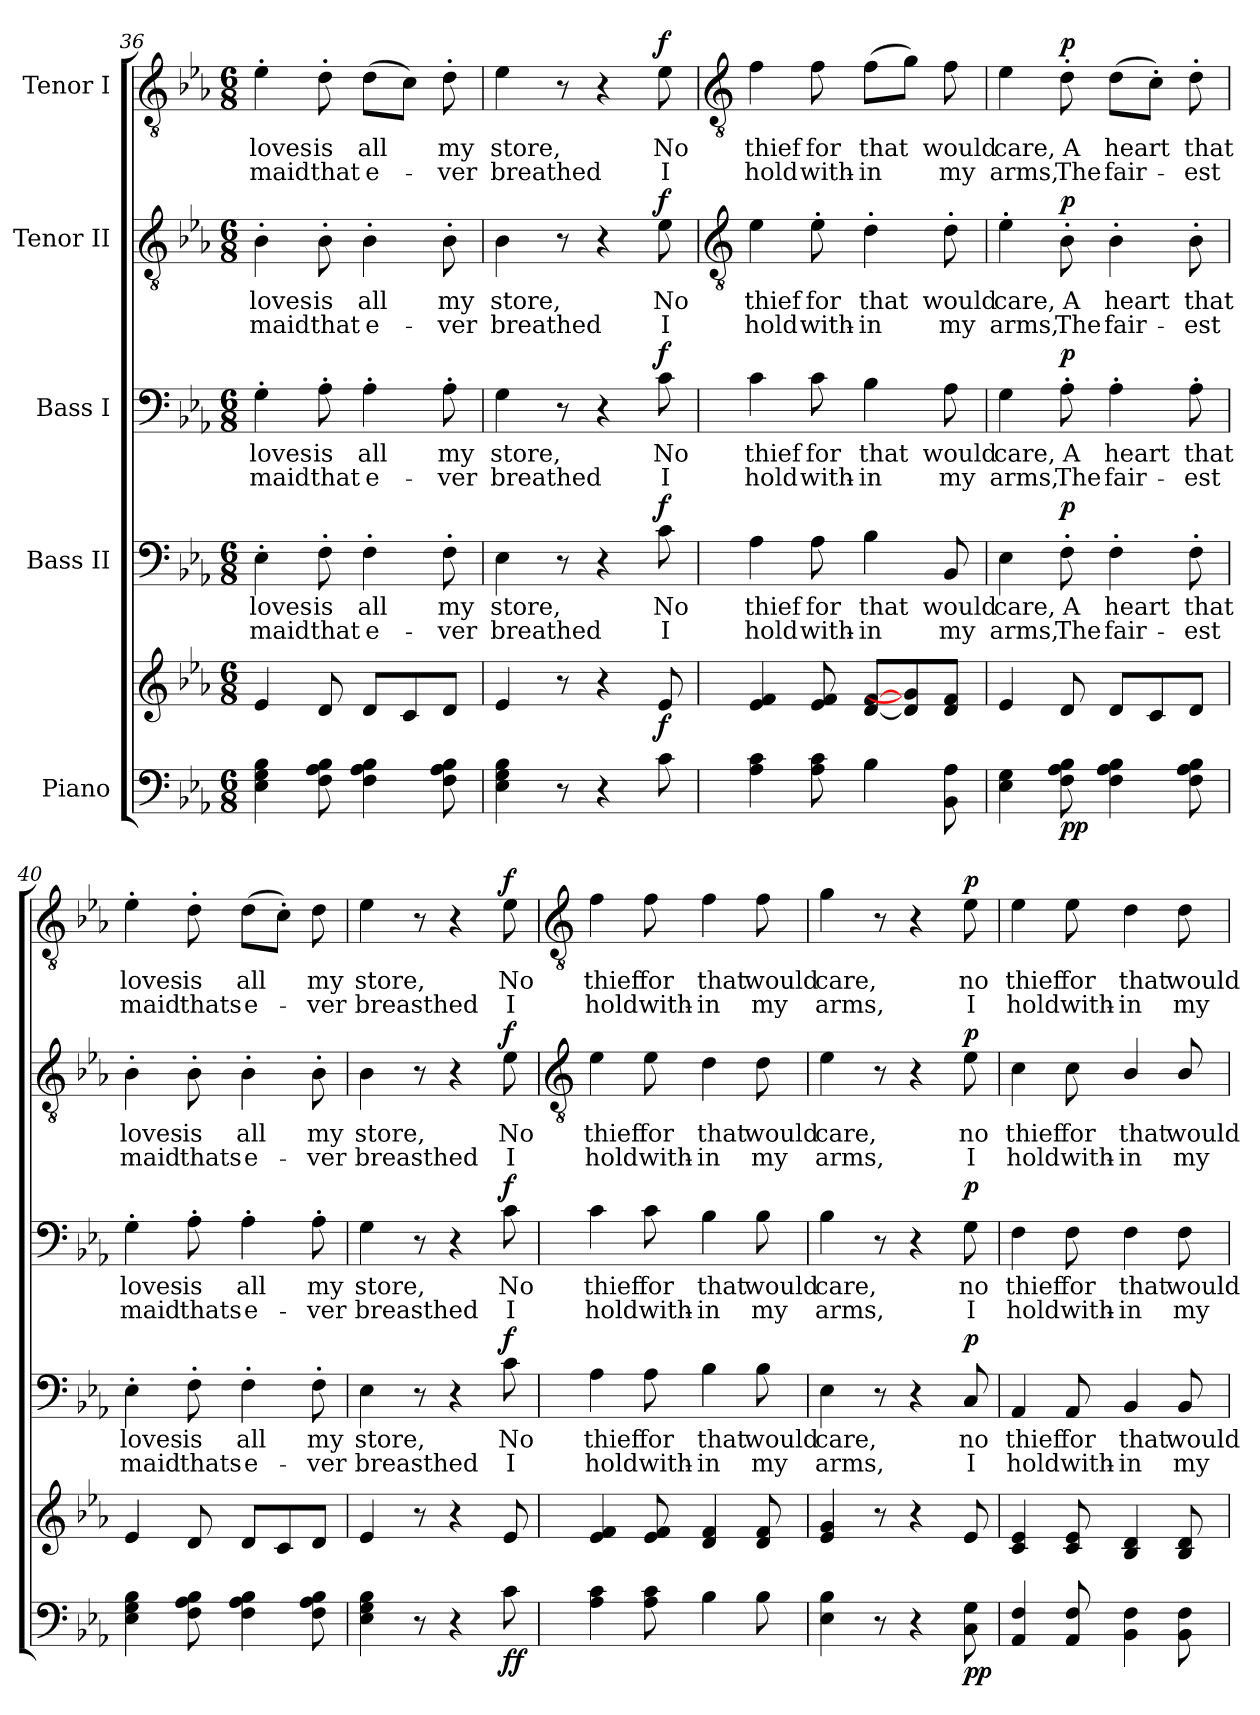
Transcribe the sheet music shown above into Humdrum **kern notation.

**kern	**kern	**dynam	**kern	**text	**text	**dynam	**kern	**text	**text	**dynam	**kern	**text	**text	**dynam	**kern	**text	**text	**dynam
*part5	*part5	*part5	*part4	*part4	*part4	*part4	*part3	*part3	*part3	*part3	*part2	*part2	*part2	*part2	*part1	*part1	*part1	*part1
*staff6	*staff5	*staff5/6	*staff4	*staff4	*staff4	*staff4	*staff3	*staff3	*staff3	*staff3	*staff2	*staff2	*staff2	*staff2	*staff1	*staff1	*staff1	*staff1
*I"Piano	*	*	*I"Bass II	*	*	*	*I"Bass I	*	*	*	*I"Tenor II	*	*	*	*I"Tenor I	*	*	*
*clefF4	*clefG2	*	*clefF4	*	*	*	*clefF4	*	*	*	*clefGv2	*	*	*	*clefGv2	*	*	*
*k[b-e-a-]	*k[b-e-a-]	*	*k[b-e-a-]	*	*	*	*k[b-e-a-]	*	*	*	*k[b-e-a-]	*	*	*	*k[b-e-a-]	*	*	*
*E-:	*E-:	*	*E-:	*	*	*	*E-:	*	*	*	*E-:	*	*	*	*E-:	*	*	*
*M6/8	*M6/8	*	*M6/8	*	*	*	*M6/8	*	*	*	*M6/8	*	*	*	*M6/8	*	*	*
=36	=36	=36	=36	=36	=36	=36	=36	=36	=36	=36	=36	=36	=36	=36	=36	=36	=36	=36
!	!	!	!	!LO:LY:b	!LO:LY:b	!	!	!LO:LY:b	!LO:LY:b	!	!	!LO:LY:b	!LO:LY:b	!	!	!LO:LY:b	!LO:LY:b	!
4E- 4G 4B-	4e-	.	4E-'	loves	maid	.	4G'	loves	maid	.	4B-'	loves	maid	.	4e-'	loves	maid	.
!	!	!	!	!LO:LY:b	!LO:LY:b	!	!	!LO:LY:b	!LO:LY:b	!	!	!LO:LY:b	!LO:LY:b	!	!	!LO:LY:b	!LO:LY:b	!
8F 8A- 8B-	8d	.	8F'	is	that	.	8A-'	is	that	.	8B-'	is	that	.	8d'	is	that	.
!	!	!	!	!LO:LY:b	!LO:LY:b	!	!	!LO:LY:b	!LO:LY:b	!	!	!LO:LY:b	!LO:LY:b	!	!	!LO:LY:b	!LO:LY:b	!
4F 4A- 4B-	8dL	.	4F'	all	e-	.	4A-'	all	e-	.	4B-'	all	e-	.	(>8dL	all	e-	.
.	8c	.	.	.	.	.	.	.	.	.	.	.	.	.	8cJ)	.	.	.
!	!	!	!	!LO:LY:b	!LO:LY:b	!	!	!LO:LY:b	!LO:LY:b	!	!	!LO:LY:b	!LO:LY:b	!	!	!LO:LY:b	!LO:LY:b	!
8F 8A- 8B-	8dJ	.	8F'	-my	ver	.	8A-'	-my	ver	.	8B-'	-my	ver	.	8d'	my	ver	.
=37	=37	=37	=37	=37	=37	=37	=37	=37	=37	=37	=37	=37	=37	=37	=37	=37	=37	=37
!	!	!	!	!LO:LY:b	!LO:LY:b	!	!	!LO:LY:b	!LO:LY:b	!	!	!LO:LY:b	!LO:LY:b	!	!	!LO:LY:b	!LO:LY:b	!
4E- 4G 4B-	4e-	.	4E-	store,	breathed	.	4G	store,	breathed	.	4B-	store,	breathed	.	4e-	store,	breathed	.
8r	8r	.	8r	.	.	.	8r	.	.	.	8r	.	.	.	8r	.	.	.
4r	4r	.	4r	.	.	.	4r	.	.	.	4r	.	.	.	4r	.	.	.
!	!	!LO:DY:b	!	!LO:LY:b	!LO:LY:b	!LO:DY:b	!	!LO:LY:b	!LO:LY:b	!LO:DY:b	!	!LO:LY:b	!LO:LY:b	!LO:DY:b	!	!LO:LY:b	!LO:LY:b	!LO:DY:b
8c	8e-	f	8c	No	I	f	8c	No	I	f	8e-	No	I	f	8e-	No	I	f
!!LO:LB:g=z
=38	=38	=38	=38	=38	=38	=38	=38	=38	=38	=38	=38	=38	=38	=38	=38	=38	=38	=38
*	*	*	*	*	*	*	*	*	*	*	*clefGv2	*	*	*	*clefGv2	*	*	*
!	!	!	!	!LO:LY:b	!LO:LY:b	!	!	!LO:LY:b	!LO:LY:b	!	!	!LO:LY:b	!LO:LY:b	!	!	!LO:LY:b	!LO:LY:b	!
4A- 4c	4e- 4f	.	4A-	thief	hold	.	4c	thief	hold	.	4e-	thief	hold	.	4f	thief	hold	.
!	!	!	!	!LO:LY:b	!LO:LY:b	!	!	!LO:LY:b	!LO:LY:b	!	!	!LO:LY:b	!LO:LY:b	!	!	!LO:LY:b	!LO:LY:b	!
8A- 8c	8e- 8f	.	8A-	for	with-	.	8c	for	with-	.	8e-'	for	with-	.	8f	for	with-	.
!	!	!	!	!LO:LY:b	!LO:LY:b	!	!	!LO:LY:b	!LO:LY:b	!	!	!LO:LY:b	!LO:LY:b	!	!	!LO:LY:b	!LO:LY:b	!
4B-	[8d [8fL	.	4B-	-that	in	.	4B-	-that	in	.	4d'	-that	in	.	(>8fL	-that	in	.
.	8d] 8g]	.	.	.	.	.	.	.	.	.	.	.	.	.	8gJ)	.	.	.
!	!	!	!	!LO:LY:b	!LO:LY:b	!	!	!LO:LY:b	!LO:LY:b	!	!	!LO:LY:b	!LO:LY:b	!	!	!LO:LY:b	!LO:LY:b	!
8BB- 8A-	8d 8fJ	.	8BB-	would	my	.	8A-	would	my	.	8d'	would	my	.	8f	would	my	.
=39	=39	=39	=39	=39	=39	=39	=39	=39	=39	=39	=39	=39	=39	=39	=39	=39	=39	=39
!	!	!	!	!LO:LY:b	!LO:LY:b	!	!	!LO:LY:b	!LO:LY:b	!	!	!LO:LY:b	!LO:LY:b	!	!	!LO:LY:b	!LO:LY:b	!
4E- 4G	4e-	.	4E-	care,	arms,	.	4G	care,	arms,	.	4e-'	care,	arms,	.	4e-	care,	arms,	.
!	!	!LO:DY:b=2	!	!LO:LY:b	!LO:LY:b	!	!	!LO:LY:b	!LO:LY:b	!	!	!LO:LY:b	!LO:LY:b	!	!	!LO:LY:b	!LO:LY:b	!
!	!	!LO:DY:n=1:b	!	!	!	!LO:DY:b	!	!	!	!LO:DY:b	!	!	!	!LO:DY:b	!	!	!	!LO:DY:b
8F 8A- 8B-	8d	p p	8F'	A	The	p	8A-'	A	The	p	8B-'	A	The	p	8d'	A	The	p
!	!	!	!	!LO:LY:b	!LO:LY:b	!	!	!LO:LY:b	!LO:LY:b	!	!	!LO:LY:b	!LO:LY:b	!	!	!LO:LY:b	!LO:LY:b	!
4F 4A- 4B-	8dL	.	4F'	heart	fair-	.	4A-'	heart	fair-	.	4B-'	heart	fair-	.	(>8dL	heart	fair-	.
.	8c	.	.	.	.	.	.	.	.	.	.	.	.	.	8c'J)	.	.	.
!	!	!	!	!LO:LY:b	!LO:LY:b	!	!	!LO:LY:b	!LO:LY:b	!	!	!LO:LY:b	!LO:LY:b	!	!	!LO:LY:b	!LO:LY:b	!
8F 8A- 8B-	8dJ	.	8F'	-that	est	.	8A-'	-that	est	.	8B-'	-that	est	.	8d'	that	est	.
=40	=40	=40	=40	=40	=40	=40	=40	=40	=40	=40	=40	=40	=40	=40	=40	=40	=40	=40
!	!	!	!	!LO:LY:b	!LO:LY:b	!	!	!LO:LY:b	!LO:LY:b	!	!	!LO:LY:b	!LO:LY:b	!	!	!LO:LY:b	!LO:LY:b	!
4E- 4G 4B-	4e-	.	4E-'	loves	maid	.	4G'	loves	maid	.	4B-'	loves	maid	.	4e-'	loves	maid	.
!	!	!	!	!LO:LY:b	!LO:LY:b	!	!	!LO:LY:b	!LO:LY:b	!	!	!LO:LY:b	!LO:LY:b	!	!	!LO:LY:b	!LO:LY:b	!
8F 8A- 8B-	8d	.	8F'	is	thats	.	8A-'	is	thats	.	8B-'	is	thats	.	8d'	is	thats	.
!	!	!	!	!LO:LY:b	!LO:LY:b	!	!	!LO:LY:b	!LO:LY:b	!	!	!LO:LY:b	!LO:LY:b	!	!	!LO:LY:b	!LO:LY:b	!
4F 4A- 4B-	8dL	.	4F'	all	e-	.	4A-'	all	e-	.	4B-'	all	e-	.	(>8dL	all	e-	.
.	8c	.	.	.	.	.	.	.	.	.	.	.	.	.	8c'J)	.	.	.
!	!	!	!	!LO:LY:b	!LO:LY:b	!	!	!LO:LY:b	!LO:LY:b	!	!	!LO:LY:b	!LO:LY:b	!	!	!LO:LY:b	!LO:LY:b	!
8F 8A- 8B-	8dJ	.	8F'	-my	ver	.	8A-'	-my	ver	.	8B-'	-my	ver	.	8d	my	ver	.
=41	=41	=41	=41	=41	=41	=41	=41	=41	=41	=41	=41	=41	=41	=41	=41	=41	=41	=41
!	!	!	!	!LO:LY:b	!LO:LY:b	!	!	!LO:LY:b	!LO:LY:b	!	!	!LO:LY:b	!LO:LY:b	!	!	!LO:LY:b	!LO:LY:b	!
4E- 4G 4B-	4e-	.	4E-	store,	breasthed	.	4G	store,	breasthed	.	4B-	store,	breasthed	.	4e-	store,	breasthed	.
8r	8r	.	8r	.	.	.	8r	.	.	.	8r	.	.	.	8r	.	.	.
4r	4r	.	4r	.	.	.	4r	.	.	.	4r	.	.	.	4r	.	.	.
!	!	!LO:DY:b=2	!	!LO:LY:b	!LO:LY:b	!	!	!LO:LY:b	!LO:LY:b	!	!	!LO:LY:b	!LO:LY:b	!	!	!LO:LY:b	!LO:LY:b	!
!	!	!LO:DY:n=1:b	!	!	!	!LO:DY:b	!	!	!	!LO:DY:b	!	!	!	!LO:DY:b	!	!	!	!LO:DY:b
8c	8e-	f f	8c	No	I	f	8c	No	I	f	8e-	No	I	f	8e-	No	I	f
!!LO:LB:g=z
=42	=42	=42	=42	=42	=42	=42	=42	=42	=42	=42	=42	=42	=42	=42	=42	=42	=42	=42
*	*	*	*	*	*	*	*	*	*	*	*clefGv2	*	*	*	*clefGv2	*	*	*
!	!	!	!	!LO:LY:b	!LO:LY:b	!	!	!LO:LY:b	!LO:LY:b	!	!	!LO:LY:b	!LO:LY:b	!	!	!LO:LY:b	!LO:LY:b	!
4A- 4c	4e- 4f	.	4A-	thief	hold	.	4c	thief	hold	.	4e-	thief	hold	.	4f	thief	hold	.
!	!	!	!	!LO:LY:b	!LO:LY:b	!	!	!LO:LY:b	!LO:LY:b	!	!	!LO:LY:b	!LO:LY:b	!	!	!LO:LY:b	!LO:LY:b	!
8A- 8c	8e- 8f	.	8A-	for	with-	.	8c	for	with-	.	8e-	for	with-	.	8f	for	with-	.
!	!	!	!	!LO:LY:b	!LO:LY:b	!	!	!LO:LY:b	!LO:LY:b	!	!	!LO:LY:b	!LO:LY:b	!	!	!LO:LY:b	!LO:LY:b	!
4B-	4d 4f	.	4B-	-that	in	.	4B-	-that	in	.	4d	-that	in	.	4f	-that	in	.
!	!	!	!	!LO:LY:b	!LO:LY:b	!	!	!LO:LY:b	!LO:LY:b	!	!	!LO:LY:b	!LO:LY:b	!	!	!LO:LY:b	!LO:LY:b	!
8B-	8d 8f	.	8B-	would	my	.	8B-	would	my	.	8d	would	my	.	8f	would	my	.
=43	=43	=43	=43	=43	=43	=43	=43	=43	=43	=43	=43	=43	=43	=43	=43	=43	=43	=43
!	!	!	!	!LO:LY:b	!LO:LY:b	!	!	!LO:LY:b	!LO:LY:b	!	!	!LO:LY:b	!LO:LY:b	!	!	!LO:LY:b	!LO:LY:b	!
4E- 4B-	4e- 4g	.	4E-	care,	arms,	.	4B-	care,	arms,	.	4e-	care,	arms,	.	4g	care,	arms,	.
8r	8r	.	8r	.	.	.	8r	.	.	.	8r	.	.	.	8r	.	.	.
4r	4r	.	4r	.	.	.	4r	.	.	.	4r	.	.	.	4r	.	.	.
!	!	!LO:DY:b=2	!	!LO:LY:b	!LO:LY:b	!	!	!LO:LY:b	!LO:LY:b	!	!	!LO:LY:b	!LO:LY:b	!	!	!LO:LY:b	!LO:LY:b	!
!	!	!LO:DY:n=1:b	!	!	!	!LO:DY:b	!	!	!	!LO:DY:b	!	!	!	!LO:DY:b	!	!	!	!LO:DY:b
8C 8G	8e-	p p	8C	no	I	p	8G	no	I	p	8e-	no	I	p	8e-	no	I	p
=44	=44	=44	=44	=44	=44	=44	=44	=44	=44	=44	=44	=44	=44	=44	=44	=44	=44	=44
!	!	!	!	!LO:LY:b	!LO:LY:b	!	!	!LO:LY:b	!LO:LY:b	!	!	!LO:LY:b	!LO:LY:b	!	!	!LO:LY:b	!LO:LY:b	!
4AA- 4F	4c 4e-	.	4AA-	thief	hold	.	4F	thief	hold	.	4c	thief	hold	.	4e-	thief	hold	.
!	!	!	!	!LO:LY:b	!LO:LY:b	!	!	!LO:LY:b	!LO:LY:b	!	!	!LO:LY:b	!LO:LY:b	!	!	!LO:LY:b	!LO:LY:b	!
8AA- 8F	8c 8e-	.	8AA-	for	with-	.	8F	for	with-	.	8c	for	with-	.	8e-	for	with-	.
!	!	!	!	!LO:LY:b	!LO:LY:b	!	!	!LO:LY:b	!LO:LY:b	!	!	!LO:LY:b	!LO:LY:b	!	!	!LO:LY:b	!LO:LY:b	!
4BB- 4F	4B- 4d	.	4BB-	-that	in	.	4F	-that	in	.	4B-/	-that	in	.	4d	-that	in	.
!	!	!	!	!LO:LY:b	!LO:LY:b	!	!	!LO:LY:b	!LO:LY:b	!	!	!LO:LY:b	!LO:LY:b	!	!	!LO:LY:b	!LO:LY:b	!
8BB- 8F	8B- 8d	.	8BB-	would	my	.	8F	would	my	.	8B-/	would	my	.	8d	would	my	.
=	=	=	=	=	=	=	=	=	=	=	=	=	=	=	=	=	=	=
*-	*-	*-	*-	*-	*-	*-	*-	*-	*-	*-	*-	*-	*-	*-	*-	*-	*-	*-
